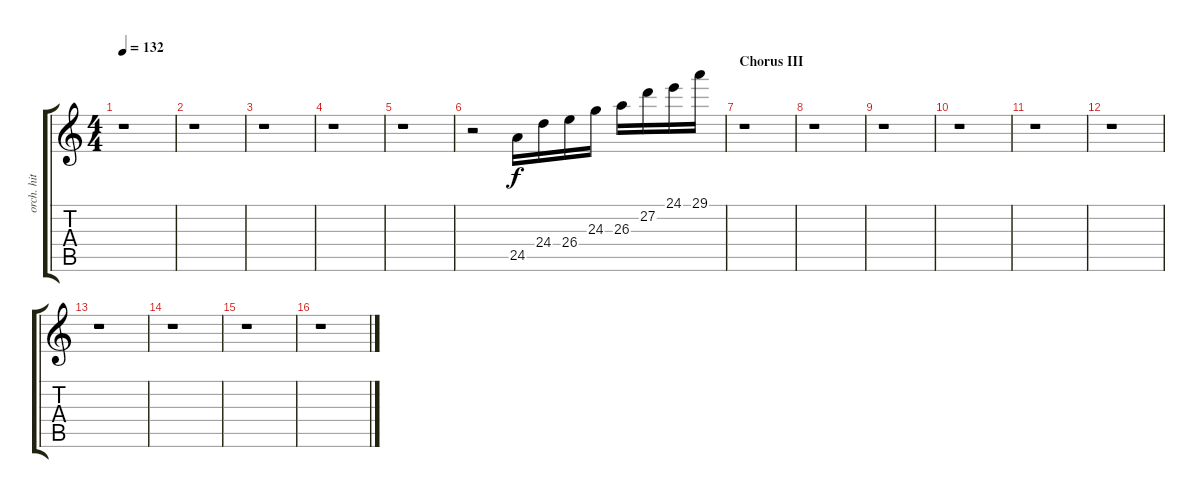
\track ("orch. hit" "orch. hit") {instrument orchestrahit}
\staff {score tabs}
\tuning (E4 B3 G3 D3 A2 E2) {hide}
\ts (4 4)
\tempo 132
\clef g2
\ks c
r.1{dy f} |
r.1 |
r.1 |
r.1 |
r.1 |
r.2 24.5.16{volume 16 balance 8 instrument orchestrahit} 24.4.16 26.4.16 24.3.16 26.3.16 27.2.16 24.1.16 29.1.16 |
\section ("" "Chorus III")
r.1 |
r.1 |
r.1 |
r.1 |
r.1 |
r.1 |
r.1 |
r.1 |
r.1 |
r.1
